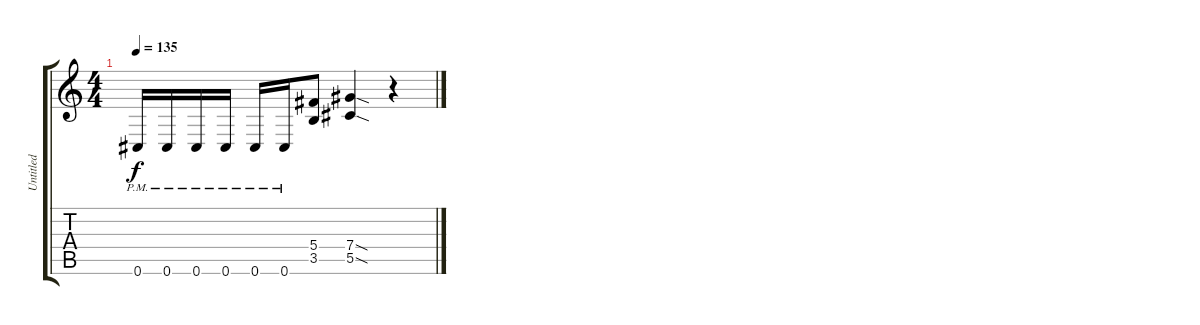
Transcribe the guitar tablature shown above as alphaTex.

\track ("Untitled" "Untitled") {instrument overdrivenguitar}
\staff {score tabs}
\tuning (Eb4 Bb3 Gb3 Db3 Ab2 Db2) {hide}
\ts (4 4)
\tempo 135
\clef g2
\ks c
0.6{pm}.16{dy f} 0.6{pm}.16 0.6{pm}.16 0.6{pm}.16 0.6{pm}.16 0.6{pm}.16 (5.4 3.5).8 (7.4{sod} 5.5{sod}).4 r.4
